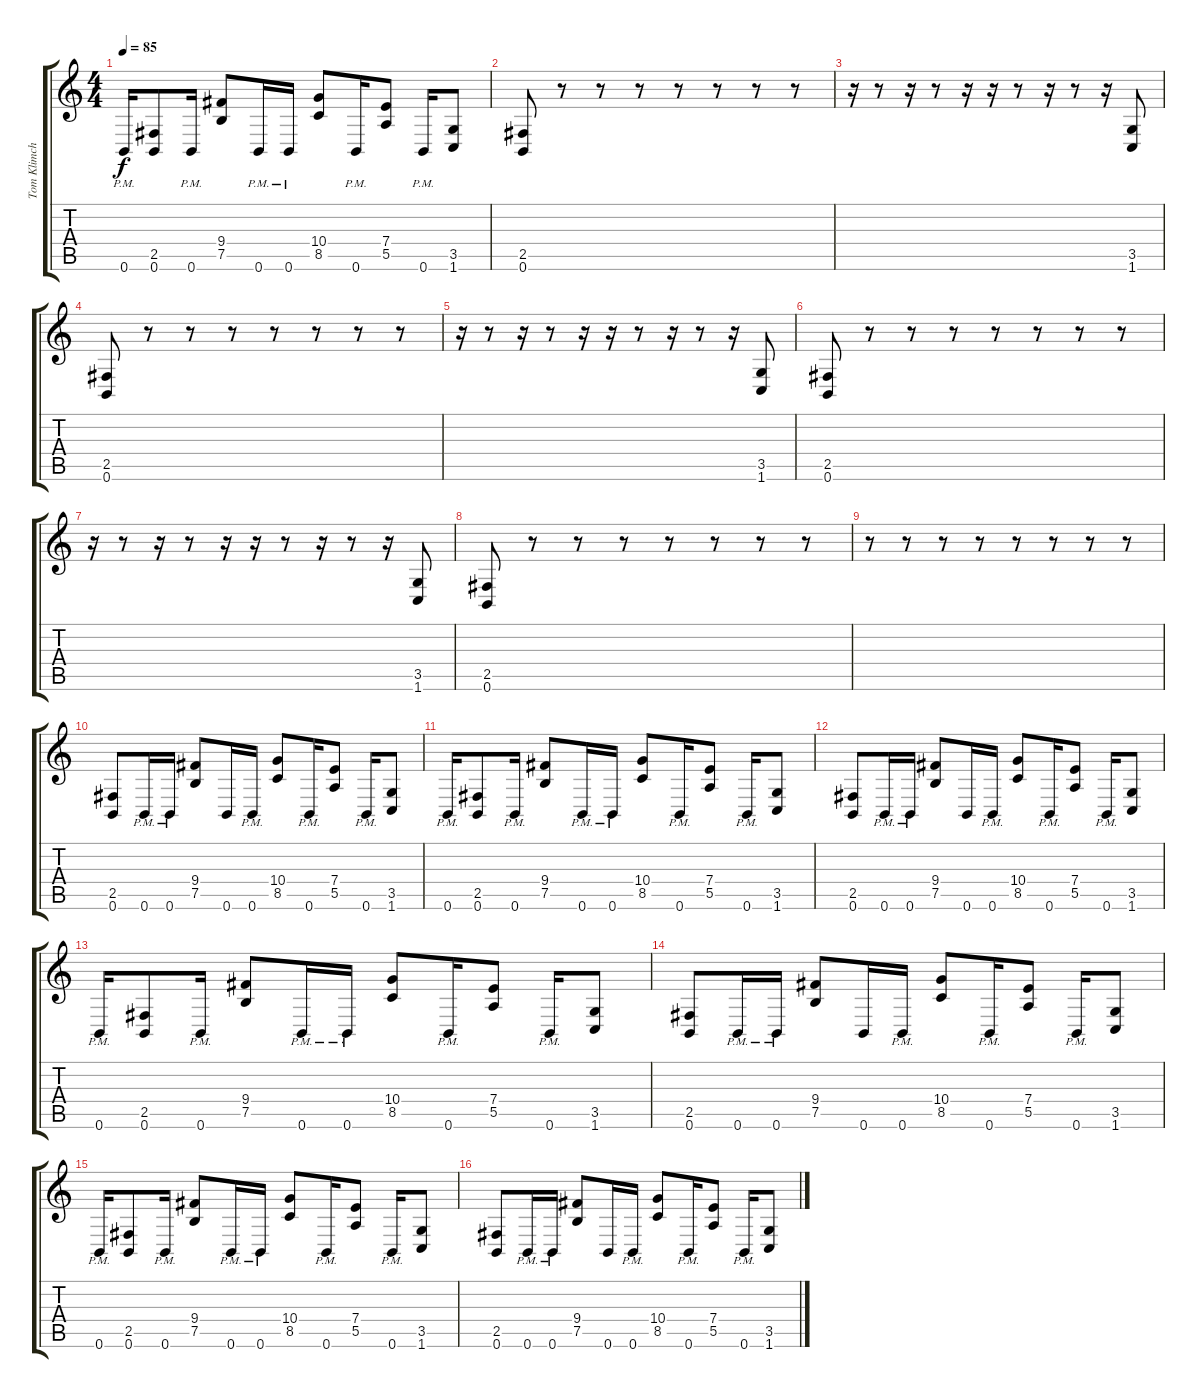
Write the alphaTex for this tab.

\track ("Tom Klimchuck" "Tom Klimch") {instrument overdrivenguitar}
\staff {score tabs}
\tuning (B3 Gb3 D3 A2 E2 B1) {hide}
\ts (4 4)
\tempo 85
\clef g2
\ks c
0.6{pm}.16{dy f} (2.5 0.6).8 0.6{pm}.16 (9.4 7.5).8 0.6{pm}.16 0.6{pm}.16 (10.4 8.5).8 0.6{pm}.16 (7.4 5.5).8 0.6{pm}.16 (3.5 1.6).8 |
(2.5 0.6).8 r.8 r.8 r.8 r.8 r.8 r.8 r.8 |
r.16 r.8 r.16 r.8 r.16 r.16 r.8 r.16 r.8 r.16 (3.5 1.6).8 |
(2.5 0.6).8 r.8 r.8 r.8 r.8 r.8 r.8 r.8 |
r.16 r.8 r.16 r.8 r.16 r.16 r.8 r.16 r.8 r.16 (3.5 1.6).8 |
(2.5 0.6).8 r.8 r.8 r.8 r.8 r.8 r.8 r.8 |
r.16 r.8 r.16 r.8 r.16 r.16 r.8 r.16 r.8 r.16 (3.5 1.6).8 |
(2.5 0.6).8 r.8 r.8 r.8 r.8 r.8 r.8 r.8 |
r.8 r.8 r.8 r.8 r.8 r.8 r.8{volume 13} r.8 |
(2.5 0.6).8 0.6{pm}.16 0.6{pm}.16 (9.4 7.5).8 0.6.16 0.6{pm}.16 (10.4 8.5).8 0.6{pm}.16 (7.4 5.5).8 0.6{pm}.16 (3.5 1.6).8 |
0.6{pm}.16 (2.5 0.6).8 0.6{pm}.16 (9.4 7.5).8 0.6{pm}.16 0.6{pm}.16 (10.4 8.5).8 0.6{pm}.16 (7.4 5.5).8 0.6{pm}.16 (3.5 1.6).8 |
(2.5 0.6).8 0.6{pm}.16 0.6{pm}.16 (9.4 7.5).8 0.6.16 0.6{pm}.16 (10.4 8.5).8 0.6{pm}.16 (7.4 5.5).8 0.6{pm}.16 (3.5 1.6).8 |
0.6{pm}.16 (2.5 0.6).8 0.6{pm}.16 (9.4 7.5).8 0.6{pm}.16 0.6{pm}.16 (10.4 8.5).8 0.6{pm}.16 (7.4 5.5).8 0.6{pm}.16 (3.5 1.6).8 |
(2.5 0.6).8 0.6{pm}.16 0.6{pm}.16 (9.4 7.5).8 0.6.16 0.6{pm}.16 (10.4 8.5).8 0.6{pm}.16 (7.4 5.5).8 0.6{pm}.16 (3.5 1.6).8 |
0.6{pm}.16 (2.5 0.6).8 0.6{pm}.16 (9.4 7.5).8 0.6{pm}.16 0.6{pm}.16 (10.4 8.5).8 0.6{pm}.16 (7.4 5.5).8 0.6{pm}.16 (3.5 1.6).8 |
(2.5 0.6).8 0.6{pm}.16 0.6{pm}.16 (9.4 7.5).8 0.6.16 0.6{pm}.16 (10.4 8.5).8 0.6{pm}.16 (7.4 5.5).8 0.6{pm}.16 (3.5 1.6).8
